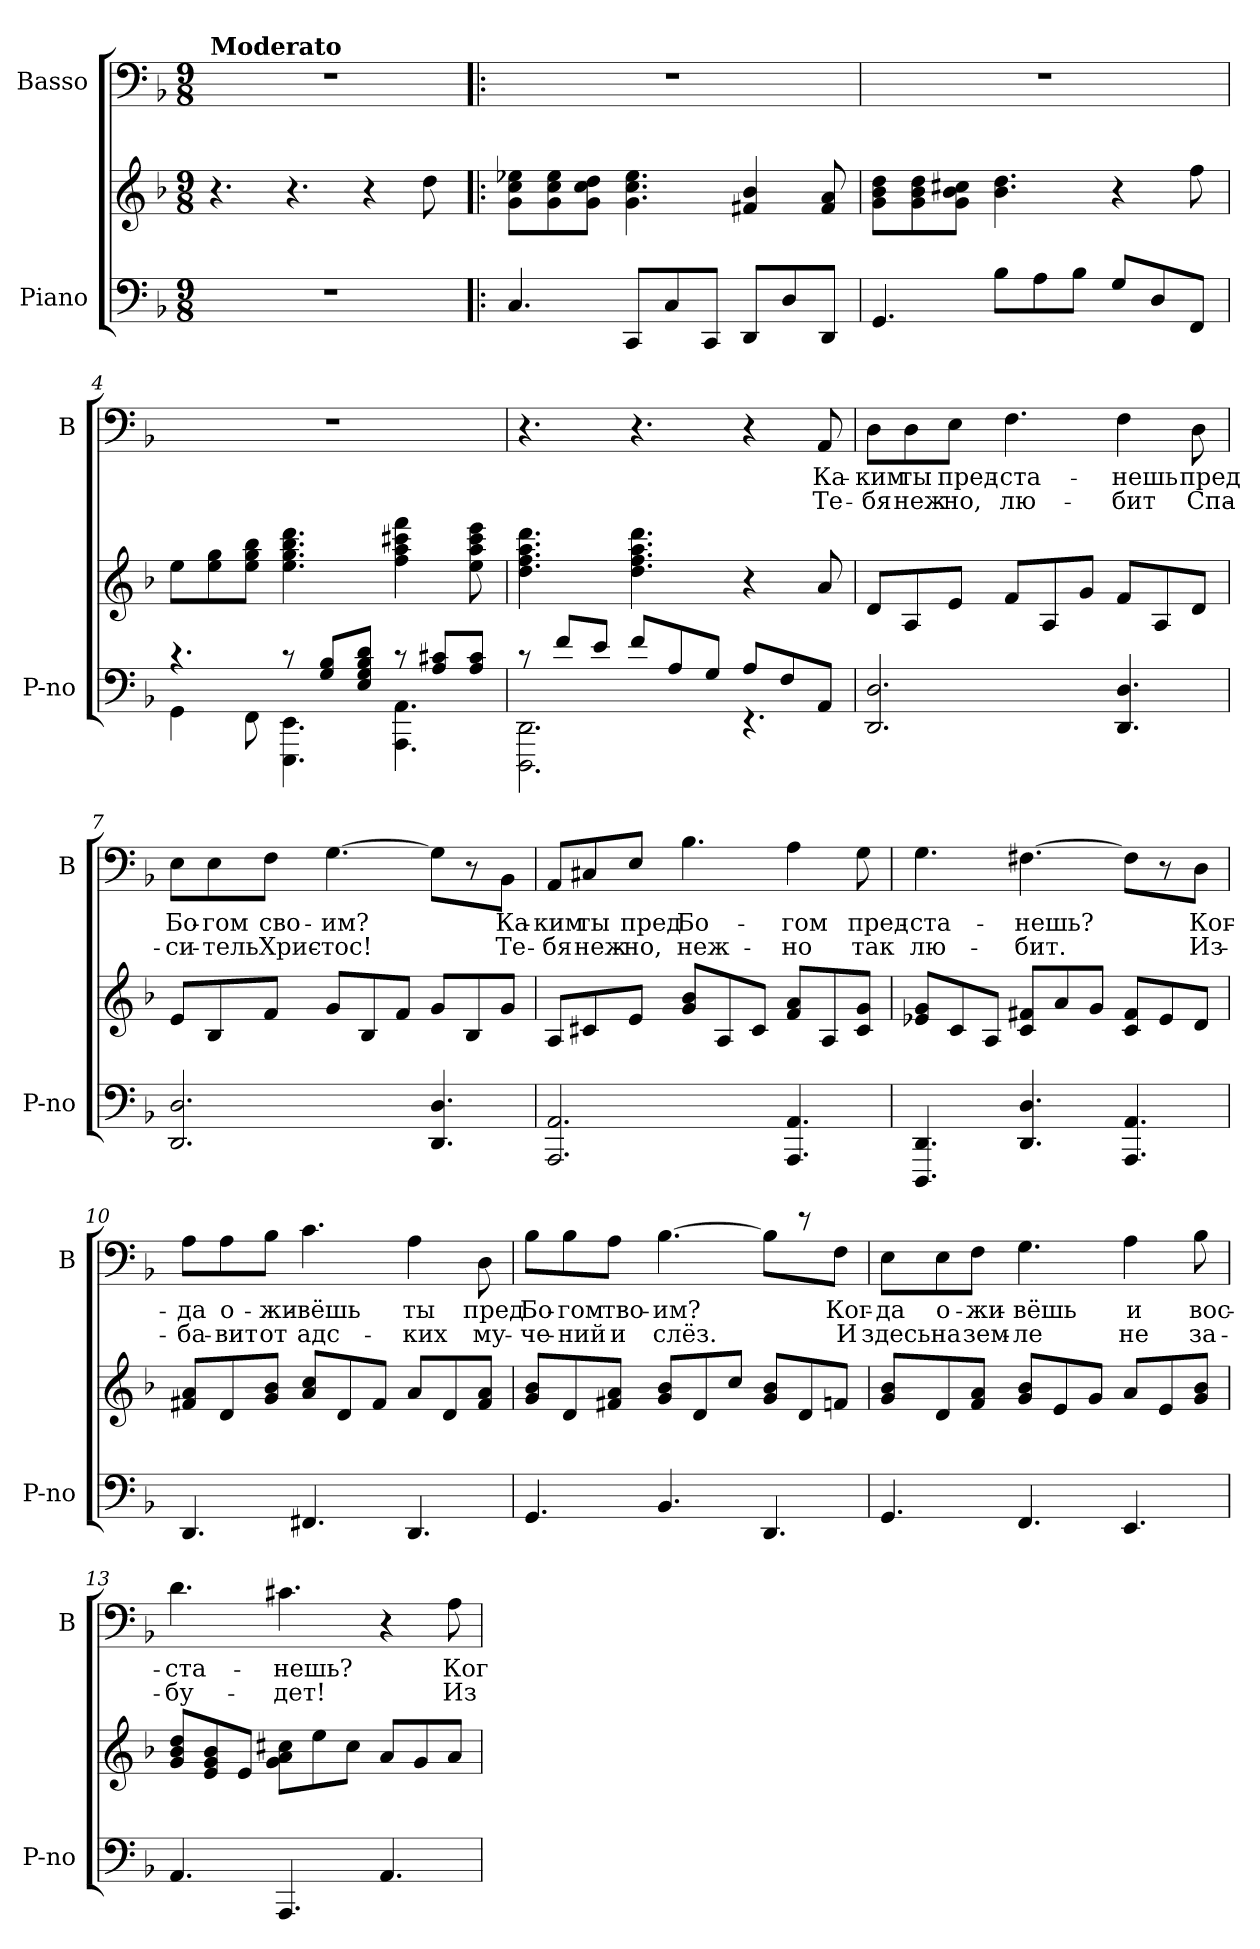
**kern	**kern	**kern	**text	**text
*part2	*part2	*part1	*part1	*part1
*staff3	*staff2	*staff1	*staff1	*staff1
*I"Piano	*	*I"Basso	*	*
*I'P-no	*	*I'B	*	*
*clefF4	*clefG2	*clefF4	*	*
*k[b-]	*k[b-]	*k[b-]	*	*
*d:	*d:	*d:	*	*
*M9/8	*M9/8	*M9/8	*	*
=1	=1	=1	=1	=1
!	!	!LO:TX:a:B:t=Moderato	!	!
8%9r	4.r	8%9r	.	.
.	4.r	.	.	.
.	4r	.	.	.
.	8dd\	.	.	.
=2!|:	=2!|:	=2!|:	=2!|:	=2!|:
4.C/	8g\ 8cc\ 8ee-X\L	8%9r	.	.
.	8g\ 8cc\ 8ee-\	.	.	.
.	8g\ 8cc\ 8dd\J	.	.	.
8CC/L	4.g\ 4.cc\ 4.ee-\	.	.	.
8C/	.	.	.	.
8CC/J	.	.	.	.
8DD/L	4f#X/ 4b-/	.	.	.
8D/	.	.	.	.
8DD/J	8f#/ 8a/	.	.	.
=3	=3	=3	=3	=3
4.GG/	8g\ 8b-\ 8dd\L	8%9r	.	.
.	8g\ 8b-\ 8dd\	.	.	.
.	8g\ 8b-\ 8cc#X\J	.	.	.
8B-\L	4.b-\ 4.dd\	.	.	.
8A\	.	.	.	.
8B-\J	.	.	.	.
8G/L	4r	.	.	.
8D/	.	.	.	.
8FF/J	8ff\	.	.	.
=4	=4	=4	=4	=4
*^	*	*	*	*
4.rc	4GG\	8ee\L	8%9r	.	.
.	.	8ee\ 8gg\	.	.	.
.	8FF\	8ee\ 8gg\ 8bb-\J	.	.	.
8rc	4.EEE\ 4.EE\	4.ee\ 4.gg\ 4.bb-\ 4.ddd\	.	.	.
8G/ 8B-/L	.	.	.	.	.
8E/ 8G/ 8B-/ 8d/J	.	.	.	.	.
8rc	4.AAA\ 4.AA\	4ff\ 4aa\ 4ccc#X\ 4fff\	.	.	.
8A/ 8c#X/L	.	.	.	.	.
8A/ 8c#/J	.	8ee\ 8aa\ 8ccc#\ 8eee\	.	.	.
!!LO:LB:g=z
=5	=5	=5	=5	=5	=5
8rc	2.DDD\ 2.DD\	4.dd\ 4.ff\ 4.aa\ 4.ddd\	4.r	.	.
8f/L	.	.	.	.	.
8e/J	.	.	.	.	.
8f/L	.	4.dd\ 4.ff\ 4.aa\ 4.ddd\	4.r	.	.
8A/	.	.	.	.	.
8G/J	.	.	.	.	.
8A/L	4.rEE	4r	4r	.	.
8F/	.	.	.	.	.
!	!	!	!	!LO:LY:b	!LO:LY:b
8AA/J	.	8a/	8AA/	Ка-	Те-
*v	*v	*	*	*	*
=6	=6	=6	=6	=6
!	!	!	!LO:LY:b	!LO:LY:b
2.DD/ 2.D/	8d/L	8D\L	-ким	-бя
!	!	!	!LO:LY:b	!LO:LY:b
.	8A/	8D\	ты	неж-
!	!	!	!LO:LY:b	!LO:LY:b
.	8e/J	8E\J	пред-	-но,
!	!	!	!LO:LY:b	!LO:LY:b
.	8f/L	4.F\	-ста-	лю-
.	8A/	.	.	.
.	8g/J	.	.	.
!	!	!	!LO:LY:b	!LO:LY:b
4.DD/ 4.D/	8f/L	4F\	-нешь	-бит
.	8A/	.	.	.
!	!	!	!LO:LY:b	!LO:LY:b
.	8d/J	8D\	пред	Спа-
=7	=7	=7	=7	=7
!	!	!	!LO:LY:b	!LO:LY:b
2.DD/ 2.D/	8e/L	8E\L	Бо-	-си-
!	!	!	!LO:LY:b	!LO:LY:b
.	8B-/	8E\	-гом	-тель
!	!	!	!LO:LY:b	!LO:LY:b
.	8f/J	8F\J	сво-	Хрис-
!	!	!	!LO:LY:b	!LO:LY:b
.	8g/L	[4.G\	-им?	-тос!
.	8B-/	.	.	.
.	8f/J	.	.	.
4.DD/ 4.D/	8g/L	8G\L]	.	.
.	8B-/	8r	.	.
!	!	!	!LO:LY:b	!LO:LY:b
.	8g/J	8BB-\J	Ка-	Те-
!!LO:LB:g=z
=8	=8	=8	=8	=8
!	!	!	!LO:LY:b	!LO:LY:b
2.AAA/ 2.AA/	8A/L	8AA/L	-ким	-бя
!	!	!	!LO:LY:b	!LO:LY:b
.	8c#X/	8C#X/	ты	неж-
!	!	!	!LO:LY:b	!LO:LY:b
.	8e/J	8E/J	пред	-но,
!	!	!	!LO:LY:b	!LO:LY:b
.	8g/ 8b-/L	4.B-\	Бо-	неж-
.	8A/	.	.	.
.	8c#/J	.	.	.
!	!	!	!LO:LY:b	!LO:LY:b
4.AAA/ 4.AA/	8f/ 8a/L	4A\	-гом	-но
.	8A/	.	.	.
!	!	!	!LO:LY:b	!LO:LY:b
.	8c#/ 8g/J	8G\	пред-	так
=9	=9	=9	=9	=9
!	!	!	!LO:LY:b	!LO:LY:b
4.DDD/ 4.DD/	8e-X/ 8g/L	4.G\	-ста-	лю-
.	8c/	.	.	.
.	8A/J	.	.	.
!	!	!	!LO:LY:b	!LO:LY:b
4.DD/ 4.D/	8c/ 8f#X/L	[4.F#X\	-нешь?	-бит.
.	8a/	.	.	.
.	8g/J	.	.	.
4.AAA/ 4.AA/	8c/ 8f#/L	8F#\L]	.	.
.	8e-/	8r	.	.
!	!	!	!LO:LY:b	!LO:LY:b
.	8d/J	8D\J	Ког-	Из-
=10	=10	=10	=10	=10
!	!	!	!LO:LY:b	!LO:LY:b
4.DD/	8f#X/ 8a/L	8A\L	-да	-ба-
!	!	!	!LO:LY:b	!LO:LY:b
.	8d/	8A\	о-	-вит
!	!	!	!LO:LY:b	!LO:LY:b
.	8g/ 8b-/J	8B-\J	-жи-	от
!	!	!	!LO:LY:b	!LO:LY:b
4.FF#X/	8a/ 8cc/L	4.c\	-вёшь	адс-
.	8d/	.	.	.
.	8f#/J	.	.	.
!	!	!	!LO:LY:b	!LO:LY:b
4.DD/	8a/L	4A\	ты	-ких
.	8d/	.	.	.
!	!	!	!LO:LY:b	!LO:LY:b
.	8f#/ 8a/J	8D\	пред	му-
!!LO:LB:g=z
=11	=11	=11	=11	=11
!	!	!	!LO:LY:b	!LO:LY:b
4.GG/	8g/ 8b-/L	8B-\L	Бо-	-че-
!	!	!	!LO:LY:b	!LO:LY:b
.	8d/	8B-\	-гом	-ний
!	!	!	!LO:LY:b	!LO:LY:b
.	8f#X/ 8a/J	8A\J	тво-	и
!	!	!	!LO:LY:b	!LO:LY:b
4.BB-/	8g/ 8b-/L	[4.B-\	-им?	слёз.
.	8d/	.	.	.
.	8cc/J	.	.	.
4.DD/	8g/ 8b-/L	8B-\L]	.	.
.	8d/	8rd	.	.
!	!	!	!LO:LY:b	!LO:LY:b
.	8fn/J	8F\J	Ког-	И
=12	=12	=12	=12	=12
!	!	!	!LO:LY:b	!LO:LY:b
4.GG/	8g/ 8b-/L	8E\L	-да	здесь
!	!	!	!LO:LY:b	!LO:LY:b
.	8d/	8E\	о-	на
!	!	!	!LO:LY:b	!LO:LY:b
.	8f/ 8a/J	8F\J	-жи-	зем-
!	!	!	!LO:LY:b	!LO:LY:b
4.FF/	8g/ 8b-/L	4.G\	-вёшь	-ле
.	8e/	.	.	.
.	8g/J	.	.	.
!	!	!	!LO:LY:b	!LO:LY:b
4.EE/	8a/L	4A\	и	не
.	8e/	.	.	.
!	!	!	!LO:LY:b	!LO:LY:b
.	8g/ 8b-/J	8B-\	вос-	за-
=13	=13	=13	=13	=13
!	!	!	!LO:LY:b	!LO:LY:b
4.AA/	8g/ 8b-/ 8dd/L	4.d\	-ста-	-бу-
.	8e/ 8g/ 8b-/	.	.	.
.	8e/J	.	.	.
!	!	!	!LO:LY:b	!LO:LY:b
4.AAA/	8g\ 8a\ 8cc#X\L	4.c#X\	-нешь?	-дет!
.	8ee\	.	.	.
.	8cc#\J	.	.	.
4.AA/	8a/L	4r	.	.
.	8g/	.	.	.
!	!	!	!LO:LY:b	!LO:LY:b
.	8a/J	8A\	Ког-	Из-
=	=	=	=	=
*-	*-	*-	*-	*-
